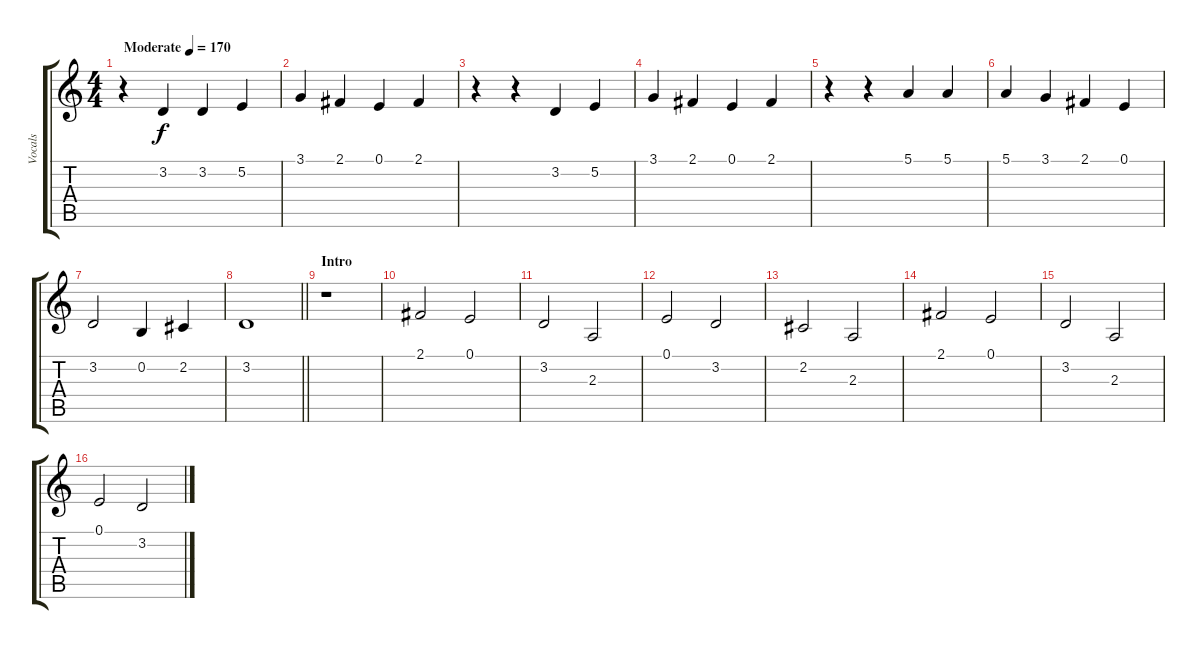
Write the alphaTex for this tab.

\track ("Vocals" "Vocals") {instrument clarinet}
\staff {score tabs}
\tuning (E4 B3 G3 D3 A2 E2) {hide}
\ts (4 4)
\tempo (170 "Moderate")
\clef g2
\ks c
r.4{dy f instrument clarinet} 3.2.4 3.2.4 5.2.4 |
3.1.4 2.1.4 0.1.4 2.1.4 |
r.4 r.4 3.2.4 5.2.4 |
3.1.4 2.1.4 0.1.4 2.1.4 |
r.4 r.4 5.1.4 5.1.4 |
5.1.4 3.1.4 2.1.4 0.1.4 |
3.2.2 0.2.4 2.2.4 |
\barLineRight lightlight
3.2.1 |
\section ("" "Intro")
r.1 |
2.1.2 0.1.2 |
3.2.2 2.3.2 |
0.1.2 3.2.2 |
2.2.2 2.3.2 |
2.1.2 0.1.2 |
3.2.2 2.3.2 |
0.1.2 3.2.2
